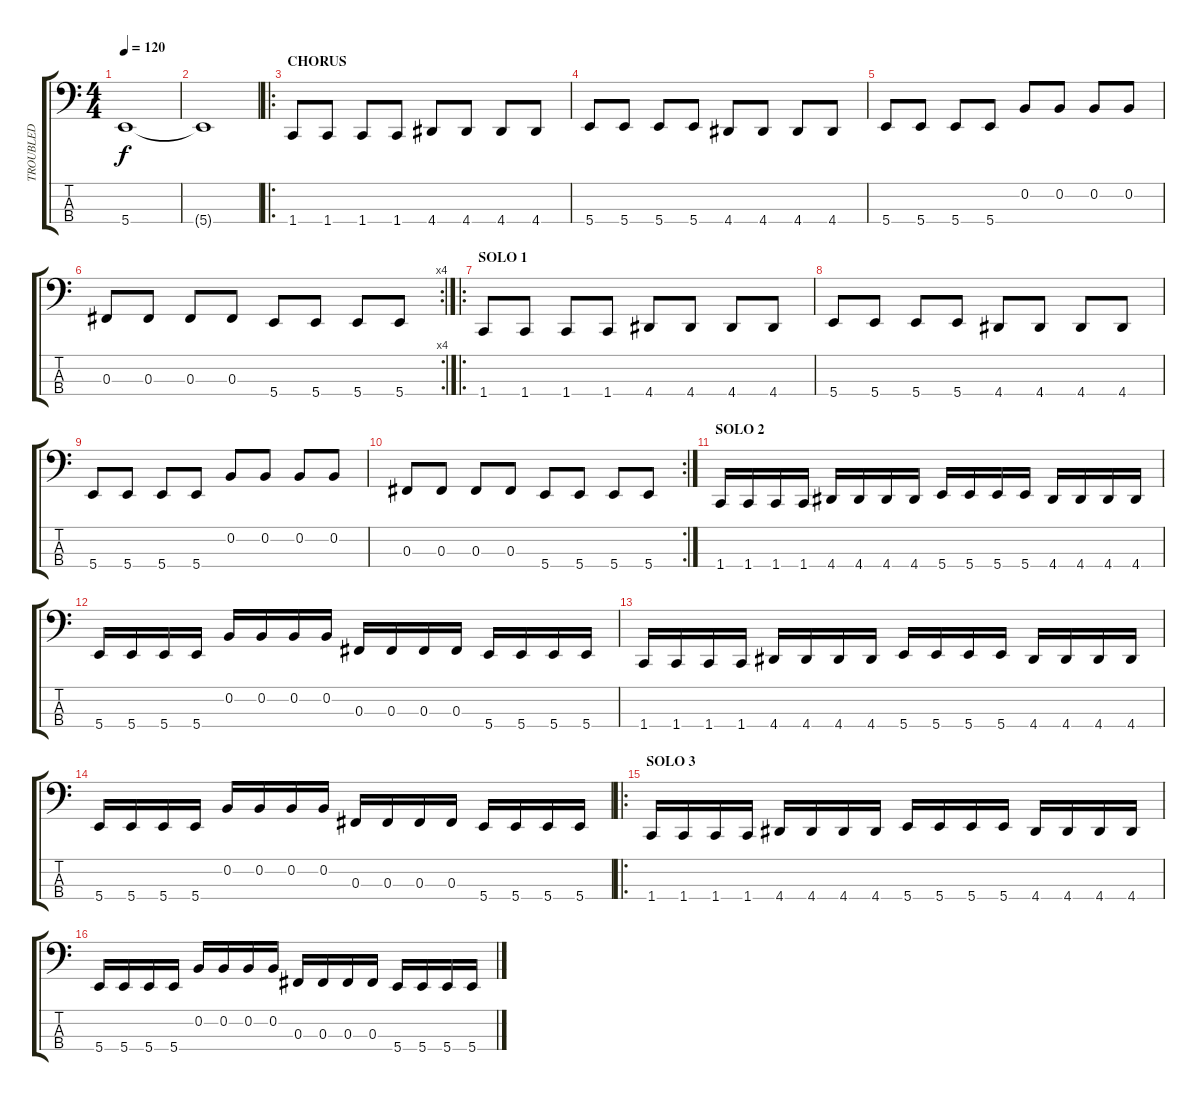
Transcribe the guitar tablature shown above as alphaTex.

\track ("TROUBLED" "TROUBLED") {instrument electricbasspick}
\staff {score tabs}
\tuning (E2 B1 Gb1 B0) {hide}
\ts (4 4)
\tempo 120
\clef f4
\ks c
5.4{t}.1{dy f} |
5.4{t}.1 |
\ro
\section ("" "CHORUS")
1.4.8 1.4.8 1.4.8 1.4.8 4.4.8 4.4.8 4.4.8 4.4.8 |
5.4.8 5.4.8 5.4.8 5.4.8 4.4.8 4.4.8 4.4.8 4.4.8 |
5.4.8 5.4.8 5.4.8 5.4.8 0.2.8 0.2.8 0.2.8 0.2.8 |
\rc 4
0.3.8 0.3.8 0.3.8 0.3.8 5.4.8 5.4.8 5.4.8 5.4.8 |
\ro
\section ("" "SOLO 1")
1.4.8 1.4.8 1.4.8 1.4.8 4.4.8 4.4.8 4.4.8 4.4.8 |
5.4.8 5.4.8 5.4.8 5.4.8 4.4.8 4.4.8 4.4.8 4.4.8 |
5.4.8 5.4.8 5.4.8 5.4.8 0.2.8 0.2.8 0.2.8 0.2.8 |
\rc 2
0.3.8 0.3.8 0.3.8 0.3.8 5.4.8 5.4.8 5.4.8 5.4.8 |
\section ("" "SOLO 2")
1.4.16 1.4.16 1.4.16 1.4.16 4.4.16 4.4.16 4.4.16 4.4.16 5.4.16 5.4.16 5.4.16 5.4.16 4.4.16 4.4.16 4.4.16 4.4.16 |
5.4.16 5.4.16 5.4.16 5.4.16 0.2.16 0.2.16 0.2.16 0.2.16 0.3.16 0.3.16 0.3.16 0.3.16 5.4.16 5.4.16 5.4.16 5.4.16 |
1.4.16 1.4.16 1.4.16 1.4.16 4.4.16 4.4.16 4.4.16 4.4.16 5.4.16 5.4.16 5.4.16 5.4.16 4.4.16 4.4.16 4.4.16 4.4.16 |
5.4.16 5.4.16 5.4.16 5.4.16 0.2.16 0.2.16 0.2.16 0.2.16 0.3.16 0.3.16 0.3.16 0.3.16 5.4.16 5.4.16 5.4.16 5.4.16 |
\ro
\section ("" "SOLO 3")
1.4.16 1.4.16 1.4.16 1.4.16 4.4.16 4.4.16 4.4.16 4.4.16 5.4.16 5.4.16 5.4.16 5.4.16 4.4.16 4.4.16 4.4.16 4.4.16 |
5.4.16 5.4.16 5.4.16 5.4.16 0.2.16 0.2.16 0.2.16 0.2.16 0.3.16 0.3.16 0.3.16 0.3.16 5.4.16 5.4.16 5.4.16 5.4.16
